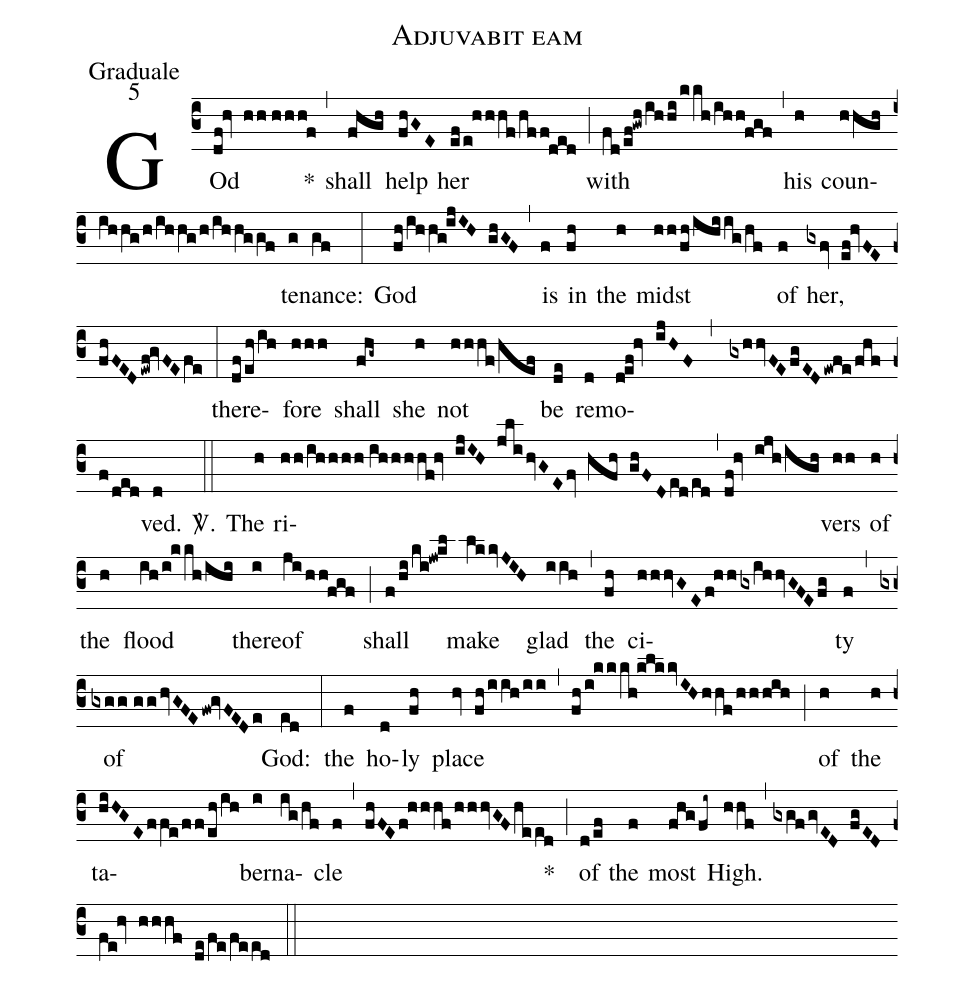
name:Adjuvabit eam;
office-part:Graduale;
mode:5;
%%
(c3) GOd(df!hv hh//hhh!f) *(,) shall(fhgh) help(fhGE) her(ef/e!hhhf/hff!ded) (;) with(fd/ef!gwh/ihhi/kkh/ihh!fgf) (,) his(h) coun(hhgh/ihhg/h/ihhg/h/ihhggf)te(g)nance:(gf) (:) God(fh/ihhg!ijIH ghGF) (,) is(f) in(fh) the(h) midst(hh/fh/ihiig/hf) of(f) her,(gxfv ef!hvFE/fhFED/ewf!gvFEfe) (:) there(df/eh/ih)fore(hhh) shall(fhg~) she(h) not(hhhf/hef) be(de) re(d)mo(d!ef!hv ijHF,gxhhvFE/fgED/ewfe/fhff/ded)ved.(d) <sp>V/</sp>.(::) The(h) ri(hh/ihhhh//ihhhhf!hv ijIH jli/hvGE/fv hfh ghFD/ed/ed,df!hv ijh/igh)vers(hh) of(h) the(h) flood(ih/i!kkh/ihi) there(i)of(ji/hh!fgf) (;) shall(f/hi/ki!jw!kl) make(lkkvJIH) glad(iih) (,) the(fh) ci(hhhvGE/f!hh/gxihhvGFE/fg)ty(f) (,) of(gxgg//gg/hvGFE/fw!gvFEDe) God:(ed) (:) the(f) ho(d)ly(fh) place(hv fh/iih/ii) (,) (fh/i!kkkh!klkkvIH/hhf/hhhih) (;) of(h) the(h) ta(hiHGE/ffe/ff/eh/ih)ber(i)na(ig/hf)cle(f) (,) (fhFE/f!hhhf/hhhvGF/heed) *(;) of(d/ef) the(f) most(fhg/fi~) High.(hhf) (,) (gxgf/gvED fgED fe!hv hhhf de/fe/feed) (::)
